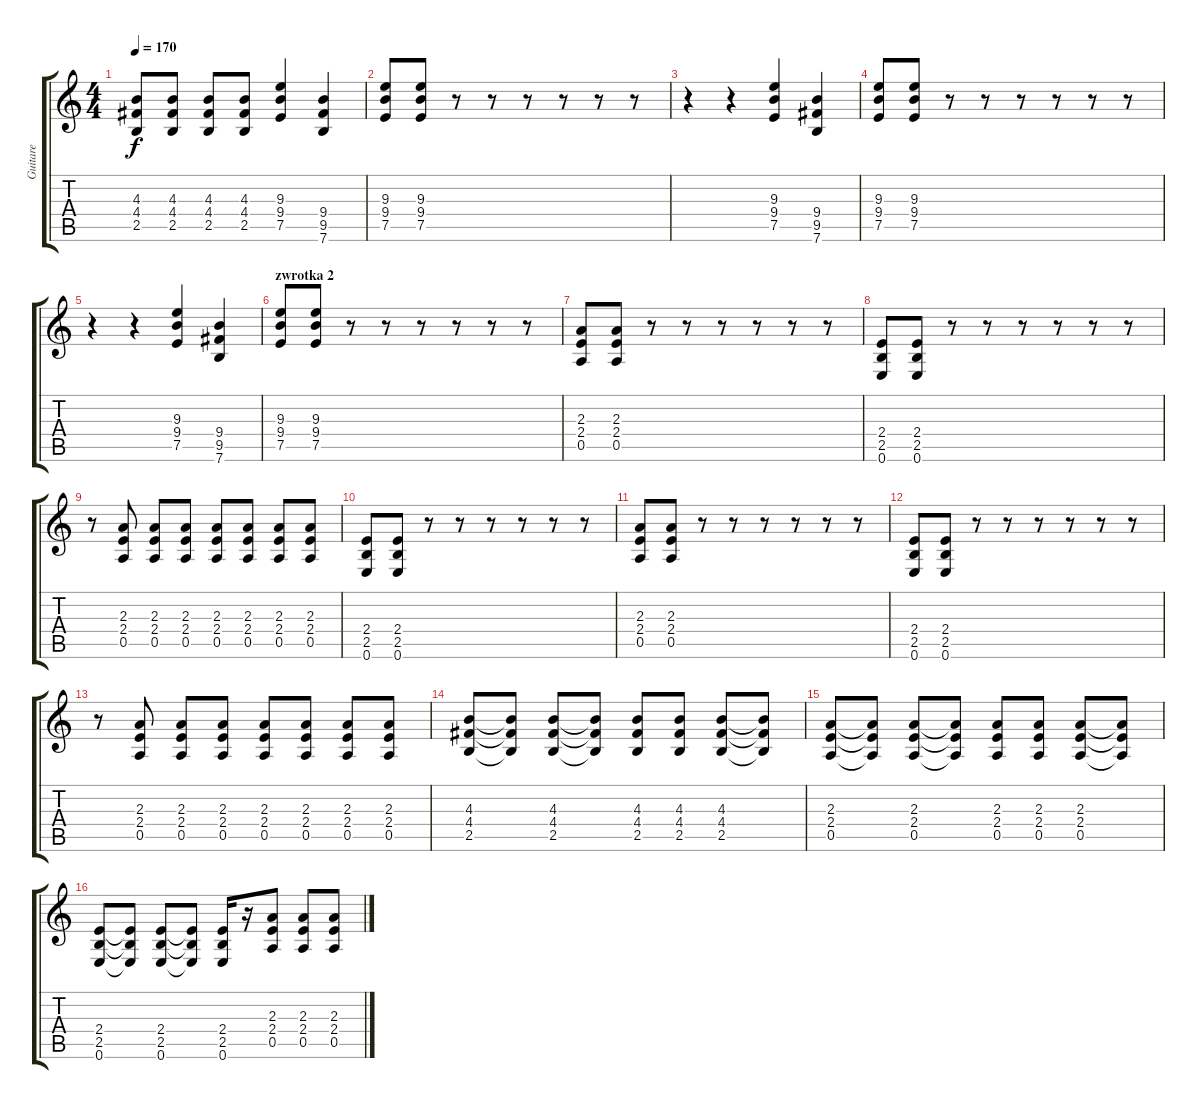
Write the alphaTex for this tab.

\track ("Guitare" "Guitare") {instrument distortionguitar}
\staff {score tabs}
\tuning (E4 B3 G3 D3 A2 E2) {hide}
\ts (4 4)
\tempo 170
\clef g2
\ks c
(4.3 4.4 2.5).8{dy f} (4.3 4.4 2.5).8 (4.3 4.4 2.5).8 (4.3 4.4 2.5).8 (9.3 9.4 7.5).4 (9.4 9.5 7.6).4 |
(9.3 9.4 7.5).8 (9.3 9.4 7.5).8 r.8 r.8 r.8 r.8 r.8 r.8 |
r.4 r.4 (9.3 9.4 7.5).4 (9.4 9.5 7.6).4 |
(9.3 9.4 7.5).8 (9.3 9.4 7.5).8 r.8 r.8 r.8 r.8 r.8 r.8 |
r.4 r.4 (9.3 9.4 7.5).4 (9.4 9.5 7.6).4 |
\section ("" "zwrotka 2")
(9.3 9.4 7.5).8 (9.3 9.4 7.5).8 r.8 r.8 r.8 r.8 r.8 r.8 |
(2.3 2.4 0.5).8 (2.3 2.4 0.5).8 r.8 r.8 r.8 r.8 r.8 r.8 |
(2.4 2.5 0.6).8 (2.4 2.5 0.6).8 r.8 r.8 r.8 r.8 r.8 r.8 |
r.8 (2.3 2.4 0.5).8 (2.3 2.4 0.5).8 (2.3 2.4 0.5).8 (2.3 2.4 0.5).8 (2.3 2.4 0.5).8 (2.3 2.4 0.5).8 (2.3 2.4 0.5).8 |
(2.4 2.5 0.6).8 (2.4 2.5 0.6).8 r.8 r.8 r.8 r.8 r.8 r.8 |
(2.3 2.4 0.5).8 (2.3 2.4 0.5).8 r.8 r.8 r.8 r.8 r.8 r.8 |
(2.4 2.5 0.6).8 (2.4 2.5 0.6).8 r.8 r.8 r.8 r.8 r.8 r.8 |
r.8 (2.3 2.4 0.5).8 (2.3 2.4 0.5).8 (2.3 2.4 0.5).8 (2.3 2.4 0.5).8 (2.3 2.4 0.5).8 (2.3 2.4 0.5).8 (2.3 2.4 0.5).8 |
(4.3 4.4 2.5).8 (4.3{t} 4.4{t} 2.5{t}).8 (4.3 4.4 2.5).8 (4.3{t} 4.4{t} 2.5{t}).8 (4.3 4.4 2.5).8 (4.3 4.4 2.5).8 (4.3 4.4 2.5).8 (4.3{t} 4.4{t} 2.5{t}).8 |
(2.3 2.4 0.5).8 (2.3{t} 2.4{t} 0.5{t}).8 (2.3 2.4 0.5).8 (2.3{t} 2.4{t} 0.5{t}).8 (2.3 2.4 0.5).8 (2.3 2.4 0.5).8 (2.3 2.4 0.5).8 (2.3{t} 2.4{t} 0.5{t}).8 |
(2.4 2.5 0.6).8 (2.4{t} 2.5{t} 0.6{t}).8 (2.4 2.5 0.6).8 (2.4{t} 2.5{t} 0.6{t}).8 (2.4 2.5 0.6).16 r.16 (2.3 2.4 0.5).8 (2.3 2.4 0.5).8 (2.3 2.4 0.5).8
